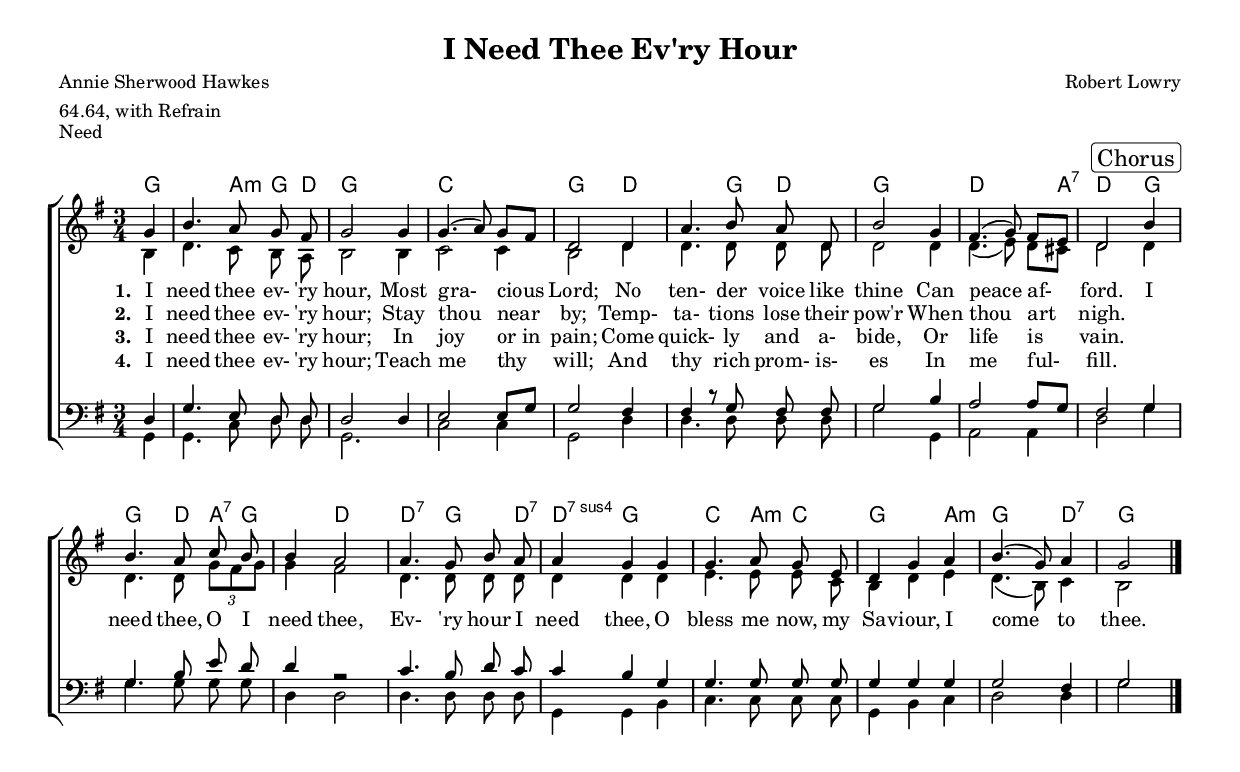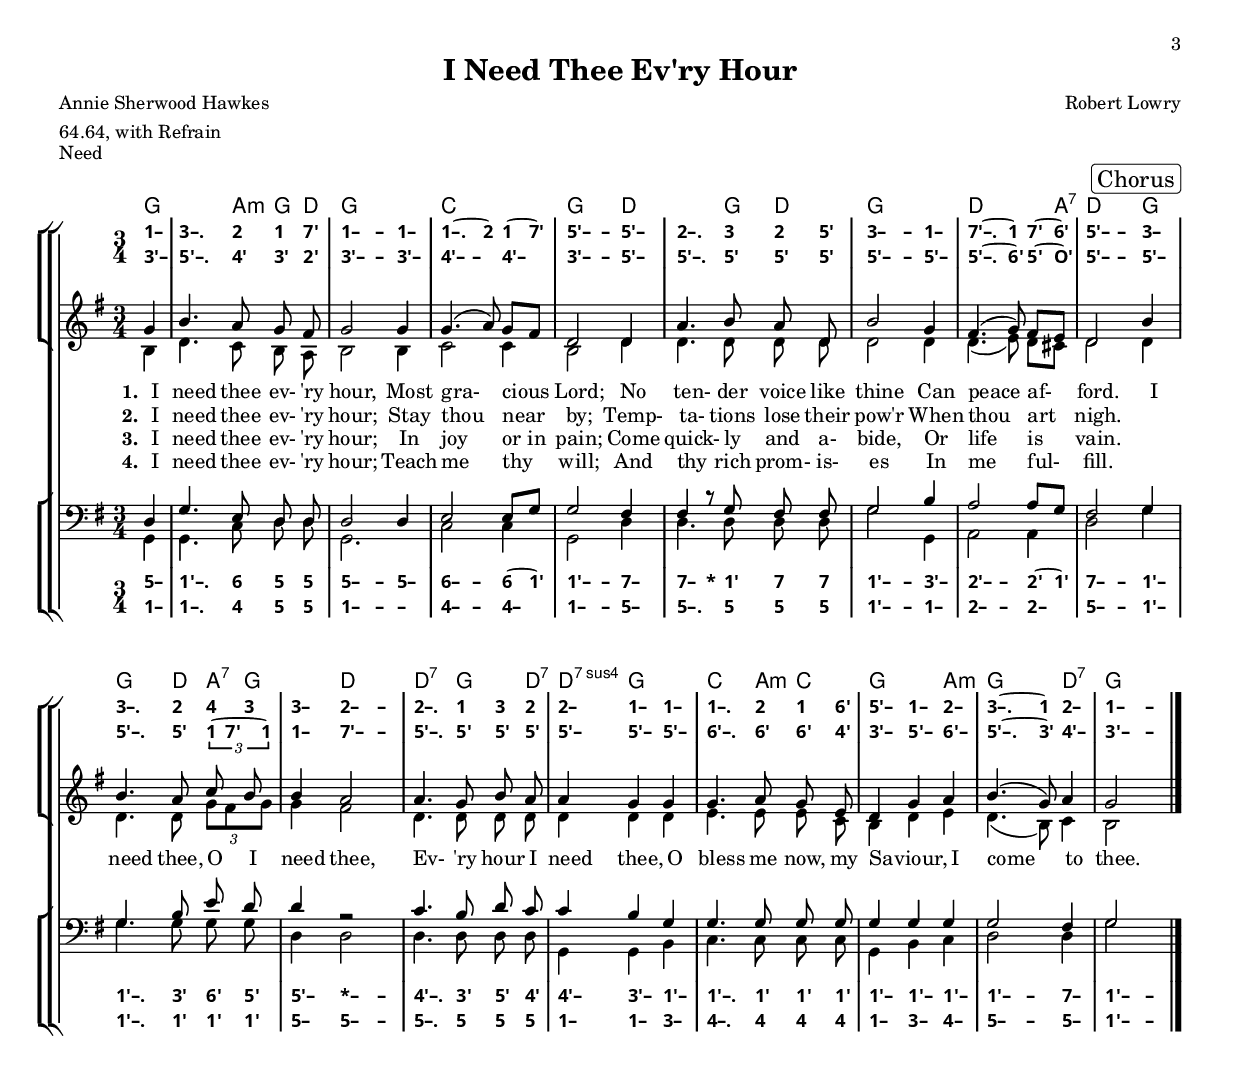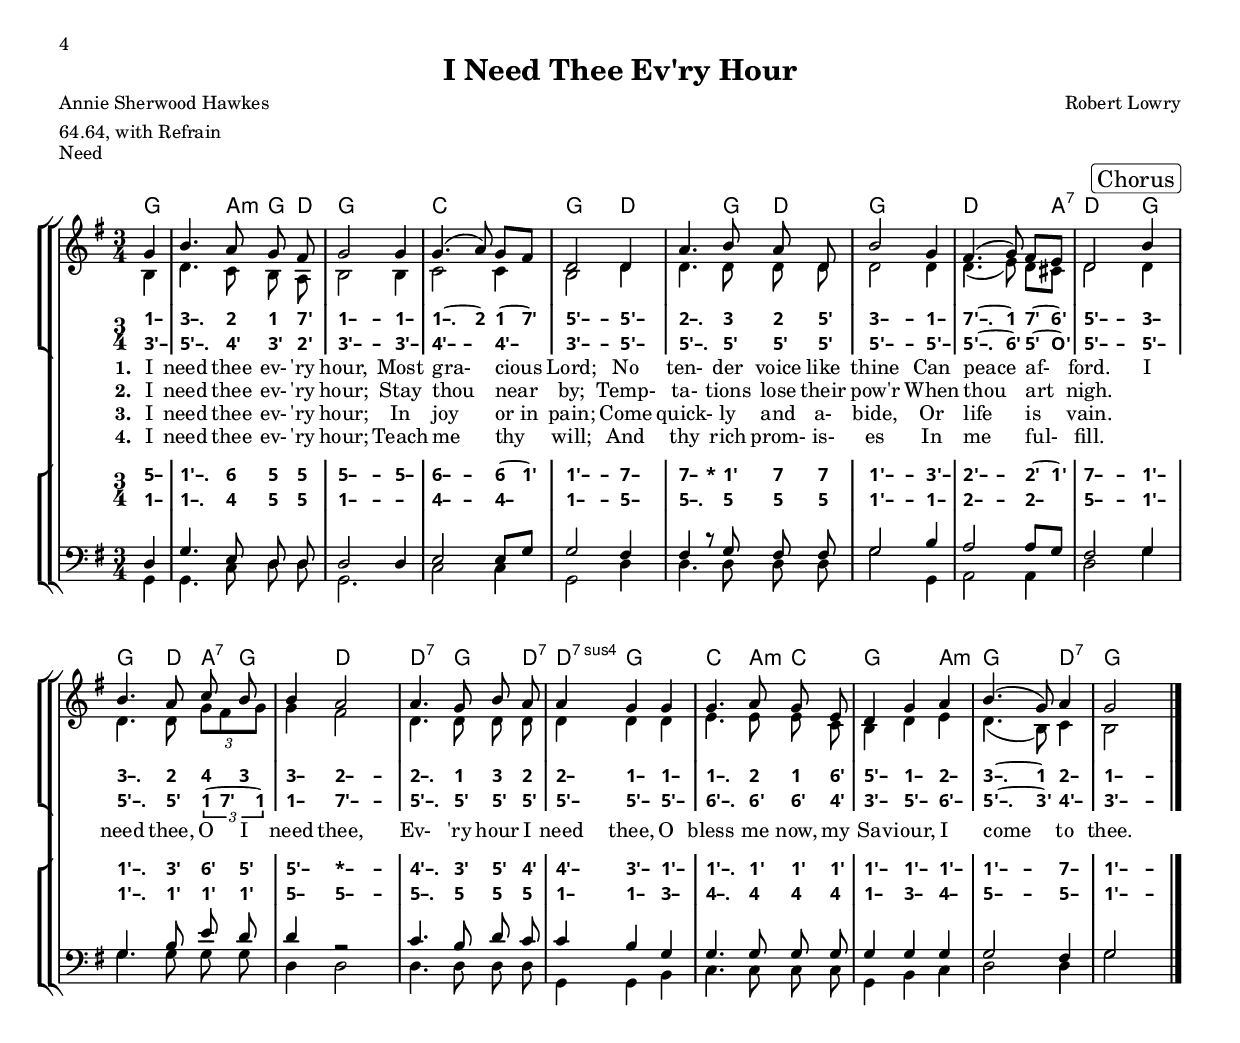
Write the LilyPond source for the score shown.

% Version 1.1
% Last edit: March 24, 2006
% The music and words produced by this source code are believed
% to be in the public domain in the United States. The source
% code itself is covered by the Creative Commons Attribution-
% NonCommercial license, 
% http://creativecommons.org/licenses/by-nc/2.5/
% Attribution: Geoff Horton

\version "2.18.0"
\include "english.ly"

#(set-global-staff-size 16)
\pointAndClickOff

\header {
    title = "I Need Thee Ev'ry Hour"
    composer = "Robert Lowry"
    poet = "Annie Sherwood Hawkes"
    translator = "Refrain by Robert Lowry"
    piece = "Need"
    meter = "64.64, with Refrain"
    arranger = ""
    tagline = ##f
}

chorus = #(define-music-function () ()
    #{\mark \markup {\vcenter \rounded-box Chorus } #})

world = {
  \key g \major
  \time 3/4
  \partial 4*1
  \autoBeamOff
}

melody = \relative c'' {
  \world
  g | b4. a8 g fs | g2 g4 | g4.( a8) g[ fs] | d2 d4 | a'4. b8 a d, | b'2 g4 |
  fs4.( g8) fs[ e] | d2 \chorus b'4 | b4. a8 c b | b4 a2 | a4. g8 b a | a4 g g | g4. a8 g e |
  d4 g a | b4.( g8) a4 | g2 \bar "|."
}


alto = \relative c' {
  \world
  b4 | d4. c8 b a | b2 b4 | c2 c4 | b2 d4 | d4. d8 d d | d2 d4 | d4.( e8) d[ cs] |
  d2 d4 | d4. d8 \tuplet 3/2 { g[ fs g] } | g4 fs2 | d4. d8 d d | d4 d d | e4. e8 e c | b4 d e |
  d4.( b8) c4 | b2 
}

tenor = \relative c {
  \world
  d4 | g4. e8 d d | d2 d4 | e2 e8[ g] | g2 fs4 | fs4 r8 g8 fs fs | g2 b4 | a2 a8[ g] |
  fs2 g4 | g4. b8 e d | d4 r2 | c4. b8 d c | c4 b g | g4. g8 g g | g4 g g |
  g2 fs4 | g2
}

bass = \relative c {
  \world
  g4 | g4. c8 d d | g,2. | c2 c4 | g2 d'4 | d4. d8 d d | g2 g,4 | a2 a4 |
  d2 g4 | g4. g8 g g | d4 d2 | d4. d8 d d | g,4 g b | c4. c8 c c | g4 b c |
  d2 d4 | g2
}

verseOne = \lyricmode {
  \set stanza = "1. "
  I need thee ev- 'ry hour,
  Most gra- cious Lord;
  No ten- der voice like thine
  Can peace af- ford.
  I need thee, O I need thee,
  Ev- 'ry hour I need thee,
  O bless me now, my Sa -- viour,
  I come to thee.
}

verseTwo = \lyricmode {
  \set stanza = "2. "
  I need thee ev- 'ry hour;
  Stay thou near by;
  Temp- ta- tions lose their pow'r
  When thou art nigh.
}

verseThree = \lyricmode {
  \set stanza = "3. "
  I need thee ev- 'ry hour;
  In joy or_in pain;
  Come quick- ly and a- bide,
  Or life is vain.
}

verseFour = \lyricmode {
  \set stanza = "4. "
  I need thee ev- 'ry hour;
  Teach me thy will;
  And thy rich prom- is- es
  In me ful- fill.
} 

harmonies = \chordmode {
    g4 | g4. a8:m g d | g2 g4 | c2 c4 | g2 d4 | d4. g8 d8 d8 | g2 g4 | d2 d8 a8:7 |
    d2 g4 | g4. d8 a:7 g | g4 d2 | d4.:7 g8 g8 d8:7 | d4:sus4.7 g4 g4 | c4. a8:m c8 c8 |
    g4 g a:m | g2 d4:7 | g2
}

% CipherLanguage = "jianpu"
CipherLanguage = "lisu"


\version "2.18.0"

#(define-public (jianpuCipherMap) (list '(1 . "1") '(2 . "2") '(3 . "3")
                       '(4 . "4") '(5 . "5") '(6 . "6") '(7 . "7")
                       '("o-3" . "̤̣") '("o-2" . "̤") '("o-1" . "̣") '("o0" . "")
                       '("o1" . "̇") '("o2" . "̈") '("o3" . "̈̇") '("o4" . "̈̈")
                       '(-1 . "–") '(-2 . "0") '("dot" . ".")))
#(define-public (lisuCipherMap) (list '(10 . "1") '(15 . "A") '(20 . "2") '(25 . "E")
                     '(30 . "3") '(40 . "4") '(45 . "O")
                     '(50 . "5") '(55 . "U") '(60 . "6") '(65 . "Y") '(70 . "7")
                     '("d2" . "–") '("d3" . "") '("d4" . "ʹ")
                     '("o-1". ",") '("o1" . "'")
                     '(-10 . "") '(-20 . "*")))

#(define CipherMap
    (cond ((string=? CipherLanguage "jianpu") jianpuCipherMap)
          ((string=? CipherLanguage "lisu") lisuCipherMap)))

#(define (encodePitch pitch duration)
    (let* ((o (if (null? pitch) -1 (ly:pitch-octave pitch)))
           (a (if (null? pitch) 0 (ly:pitch-alteration pitch)))
           (n (if (null? pitch) -2 (if (< o -4) -1 (1+ (ly:pitch-notename pitch)))))
           (od (+ (* 0.1 (ly:duration-dot-count duration)) o)))
          (cons od (* 10 (+ n a)))))
#(define (decodePitch encoded grob) 
    (let* ((n (inexact->exact (round (/ (cdr encoded) 10))))
           (a (- (* 10 n) (cdr encoded)))
           (o (1+ (inexact->exact (round (car encoded)))))
           (dc (inexact->exact (round (* 10 (- (+ 1.0 (car encoded)) o)))))
           (d (ly:grob-property grob 'duration-log))
           (cmap CipherMap)
           (name (or (assoc-ref (cmap) (cdr encoded))
                     (string-append (or (assoc-ref (cmap) (string-append "a" (number->string a))) "")
                                    (or (assoc-ref (cmap) n) ""))))
           (octave (or (assoc-ref (cmap) (string-append "o" (number->string o))) ""))
           (duration (or (assoc-ref (cmap) (string-append "d" (number->string d))) ""))
           (dot (string-join (map (lambda (x) (or (assoc-ref (cmap) "dot") ".")) (iota dc)))))
          (string-append name octave duration dot)))

#(define (beamdirp arts dir)
    (cond ((null? arts) #f)
          ((and (eq? (ly:music-property (car arts) 'name) 'BeamEvent)
                (= (ly:music-property (car arts) 'span-direction) dir)) #t)
          (else (beamdirp (cdr arts) dir))))

#(define (addBeams lastnote m state changed dml)
    (if (> dml 2) (begin
        (if (and state (or (beamdirp (ly:music-property m 'articulations) -1)
                              changed))
            (let* ((e (make-music 'BeamEvent 'span-direction 1))
                   (a (ly:music-property lastnote 'articulations)))
                  (ly:music-set-property! lastnote 'articulations (append a (list e)))))
        (if (or (and (not state) (not (beamdirp (ly:music-property m 'articulations) -1)))
                changed)
            (let* ((s (make-music 'BeamEvent 'span-direction -1))
                   (a (ly:music-property m 'articulations)))
                  (ly:music-set-property! m 'articulations (append a (list s)))))
        (set! state (not (beamdirp (ly:music-property m 'articulations) 1)))))
    (if (and (< dml 3) state) (begin
        (set! state #f)
        (let* ((e (make-music 'BeamEvent 'span-direction 1))
               (a (ly:music-property lastnote 'articulations)))
              (ly:music-set-property! lastnote 'articulations (append a (list e))))))
    state)

#(define (singleBeams lastnote m state changed dml)
    (let* ((arts (ly:music-property m 'articulations))
           (haso (beamdirp arts -1))
           (hasc (beamdirp arts 1))
           (open (make-music 'BeamEvent 'span-direction -1))
           (close (make-music 'BeamEvent 'span-direction 1)))
          (if (and (> dml 2) (not (or state haso hasc)))
              (ly:music-set-property! m 'articulations (append arts (list open close))))
          state))

#(define (slurBeams lastnote m state changed dml)
    (let* ((arts (ly:music-property m 'articulations)))
          (for-each (lambda (a)
                        (if (eq? (ly:music-property a 'name) 'BeamEvent) (begin
                            (ly:music-set-property! a 'name 'SlurEvent)
                            (ly:music-set-property! a 'types '(post-event span-even event slur-event))))) arts)
          #f))

#(define (procnote_ lastnote mnote state changed)
    (let* ((m (ly:music-deep-copy mnote))
           (dml (ly:duration-log (ly:music-property mnote 'duration)))
           (lastl (if (null? lastnote) 0
                      (ly:duration-log (ly:music-property lastnote 'duration)))))
          ; force beaming on all quavers
          (set! state (if (string=? CipherLanguage "lisu")
                          (slurBeams lastnote m state changed dml)
                          (singleBeams lastnote m state changed dml)))
          ; test for minims and longer and split
          (if (< dml 2)
            (let* ((d2 (ly:make-duration 2))
                   (newm (ly:music-deep-copy m))
                   (newl (ly:music-deep-copy m))
                   (res (list))
                   (p (ly:music-property m 'pitch))
                   (pn (if (null? p) 0 (ly:pitch-notename p)))
                   (pa (if (null? p) 0 (ly:pitch-alteration p)))
                   (dots (ly:duration-dot-count (ly:music-property m 'duration)))
                   (dashcount (- (* (if (< dml 1) 4 2) (if (> dots 0) 1.5 1)) 1))
                   (hideonetie (make-music 'ContextSpeccedMusic 'context-type 'Bottom 'element
                      (make-music 'OverrideProperty 'once #t 'symbol 'Slur
                                  'grob-property-path (list 'transparent)
                                  'pop-first #t 'grob-value #t))))
                  (ly:music-set-property! newm 'duration d2)
                  (ly:music-set-property! newm 'articulations 
                            (list (make-music 'SlurEvent 'span-direction -1)))
                  (set! res (append res (list hideonetie newm)))
                  (ly:music-set-property! newl 'duration d2)
                  (ly:music-set-property! newl 'pitch (ly:make-pitch -6 pn pa))
                  (for-each (lambda (x) (set! res (append res (list newl))))
                            (iota (- dashcount 1)))
                  (ly:music-set-property! m 'duration d2)
                  (ly:music-set-property! m 'pitch (ly:make-pitch -6 pn pa))
                  (ly:music-set-property! m 'articulations (append (ly:music-property m 'articulations)
                            (list (make-music 'SlurEvent 'span-direction 1))))
                  (cons state (append res (list m))))
            (list state m))))

prepCipher = #(define-music-function (parser location notes) (ly:music?)
    "Split long notes into invisibly slured shorter special ones. Force beaming everywhere"
    (let* ((tonic (ly:make-pitch 0 0))
           (lastnote '())
           (state #f)
           (changed #t))
        (define (proconenote_ music)
            (let* ((t (ly:music-property music 'name))
                   (p (ly:music-property music 'pitch))
                   (res '())
                   (status #f))
                (cond ((or (eq? t 'NoteEvent) (eq? t 'RestEvent)) (begin
                       (set! changed (not (eq? t (if (null? lastnote) '() (ly:music-property lastnote 'name)))))
                       (if (ly:pitch? p)
                           (ly:music-set-property! music 'pitch (ly:pitch-diff p tonic)))
                       (set! res (procnote_ lastnote music state changed))
                       (set! state (car res))
                       (set! lastnote (car (reverse res)))
                       (cdr res)))
                      ((eq? t 'KeyChangeEvent) (begin
                       (set! tonic (ly:music-property music 'tonic))
                       (list music)))
                      (else (list music)))))
        (define (procmus_ music)
            (let* ((e (ly:music-property music 'element))
                   (res (proconenote_ music)))
                (if (null? e) (begin
                    (set! e (ly:music-property music 'elements))
                    (if (not (null? e))
                        (ly:music-set-property! (car res) 'elements (append-map procmus_ e))))
                    (ly:music-set-property! (car res) 'element (car (procmus_ e))))
                res))
        (car (procmus_ notes))))

%        (make-music 'SequentialMusic 'elements (list (procmus_ notes)))))

#(define (makeNoteHead context engraver event pitch)
    (let* ((g (ly:engraver-make-grob engraver 'NoteHead event))
           (steps (if (null? pitch) 0 (ly:pitch-steps pitch)))
           (mc (+ steps (ly:context-property context 'middleCPosition 0)))
           (d (ly:event-property event 'duration)))
          (ly:grob-set-property! g 'duration-log (ly:duration-log d))
          (ly:grob-set-property! g 'staff-position mc)
          (ly:grob-set-property! g 'stem-attachment '(0 . 0))
          (ly:grob-set-property! g 'extra-offset (encodePitch pitch d))))

CipherVoiceAdjust = #(define-music-function (parser location lang) (string?)
    (if (string=? lang "lisu")
        (ly:parser-include-string "\\remove \"Accidental_engraver\" \\override Beam #'transparent = ##t % \\override Stem #'direction = #UP"))
    (make-music 'SequentialMusic 'void #t))
    
\layout {
    cipher-beam-overhang = #0.5
    cipher-font = #"Charis SIL bold"
    cipher-font-size = #0
    \context {
        \Voice
        \name CipherVoice
        \alias Voice
        \remove "Note_head_line_engraver"
        \remove "Note_heads_engraver"
        \remove "Rest_engraver"
        \remove "Dots_engraver"
        \override Stem #'direction = #DOWN
        \CipherVoiceAdjust \CipherLanguage
        \override NoteHead #'transparent = ##f
        \override NoteHead #'Y-offset = #1
        \override Stem #'transparent = ##t
        \override StaffSymbol.line-count = #0
        \consists #(lambda (context)
          (let ((events (list)))
            (make-engraver
              (listeners
                ((rhythmic-event engraver event)
                 (set! events (cons event events))))
              ((process-music translator)
               (if (not (null? events))
                   (for-each (lambda (e)
                        (let* ((d (ly:event-property e 'duration))
                               (dl (ly:duration-log d))
                               (p (ly:event-property e 'pitch))
                               (d2 (ly:make-duration 2)))
                              (makeNoteHead context translator e p))) events)))
              ((stop-translation-timestep translator)
                  (set! events (list))))))
        \override Accidental #'font-size = #-4
        \override Accidental #'Y-offset = #0
        \override Stem #'length-fraction = #0.1
        \override Beam #'beam-thickness = #0.1
        \override Beam #'length-fraction = #0.5
        \override Tie #'staff-position = #3
        \override Slur #'staff-position = #3.0
        \override Slur #'height-limit = #0.5
        \override TupletBracket #'bracket-visibility = ##t
        \override TupletBracket #'direction = #UP
        \override TupletBracket #'padding = #0
        \override TupletBracket #'outside-staff-priority = #1
        \override NoteHead #'font-size = #2
        \override NoteHead #'stencil = #(lambda (grob) (let*
            ((e (ly:grob-property grob 'extra-offset '(0 . 0)))
             (t (decodePitch e grob))
             (layout (ly:grob-layout grob))
             (font (ly:output-def-lookup layout 'cipher-font "Times New Roman"))
             (fontsize (ly:output-def-lookup layout 'cipher-font-size 0)))
            (ly:grob-set-property! grob 'extra-offset '(0 . 0))
            (grob-interpret-markup grob
                (markup #:override (cons 'font-name font) #:override (cons 'font-size fontsize)
                        #:text (if (null? t) " " t)))))
        \override Beam #'stencil = #(lambda (grob) (let*
            ((p (ly:grob-property grob 'beam-segments))
             (overhang (ly:output-def-lookup (ly:grob-layout grob) 'cipher-beam-overhang 0.5))
             (q (map (lambda (x) (let*
                    ((left (cadadr x))
                     (right (cddadr x))
                     (o (if (< (- right left) 2.5) (* -0.5 overhang) overhang))) 
                    (cons (car x) (list (cons 'horizontal (cons (- left o) (+ right o))))))) p)))
            (ly:grob-set-property! grob 'beam-segments q)
            (ly:beam::print grob)))
        \shiftOff
    }

    \context {
        \CipherVoice
        \name CipherTwo
        \alias CipherVoice
        \override NoteHead #'Y-offset = #-2
        \override TupletBracket #'direction = #DOWN
    }

CipherStaffAdjust = #(define-music-function (parser location lang) (string?)
    (if (string=? lang "lisu")
        (ly:parser-include-string "\\remove \"Accidental_engraver\""))
    (make-music 'SequentialMusic 'void #t))

    \context {
        \Staff
        \name CipherStaff
        \alias Staff
        \accepts "CipherVoice"
        \accepts "CipherTwo"
        \remove "Clef_engraver"
        \remove "Key_engraver"
        \CipherStaffAdjust \CipherLanguage
        \override StaffSymbol #'line-count = #0
        \override BarLine #'bar-extent = #'(-2.5 . 3.5)
        \override StaffSymbol #'Y-extent = #'(-1.5 . 1.5)
        \override StaffGrouper #'staff-staff-spacing = #'((minimum-distance . 3) (padding . 1) (stretchability . 5) (basic-distance . 3))
        \override Staff #'padding = #0
    }
}

#(define (setLanguageLisu)
    (define-public CipherLanguage lisuCipherMap))


condmus = #(define-music-function (parser location sym music) (string? string?)
    (define (my1 x y) x)
    (if (> (length (filter (lambda (x) (string=? (symbol->string x) sym)) 
                           (hash-map->list my1 (struct-ref (current-module) 0)))) 0)
        (ly:parser-include-string music))
    (make-music 'SequentialMusic 'void #t))


cipherChords = \new ChordNames \with {
        % \override ChordName #'font-size = #-1
        \override VerticalAxisGroup #'minimum-Y-extent = #'(0 . 2) } <<
    \set chordChanges = ##t
    \harmonies
>>
cipherWesternUpper = \context Staff = upper <<
  \context Voice = soprano { \voiceOne \melody }
  \context Voice = altos { \voiceTwo \alto }
>>
cipherWesternLower = \context Staff = lower <<
    \clef bass
    \context Voice = tenors { << \voiceOne \tenor >> }
    \context Voice = basses { << \voiceTwo \bass >> }
>>
cipherLyrics = \new Lyrics \lyricsto soprano <<
    \condmus "verseOne" "{ \verseOne }"
    \condmus "verseTwo" "\\new Lyrics \lyricsto soprano { \verseTwo }"
    \condmus "verseThree" "\\new Lyrics \lyricsto soprano { \verseThree }"
    \condmus "verseFour" "\\new Lyrics \lyricsto soprano { \verseFour }"
    \condmus "verseFive" "\\new Lyrics \lyricsto soprano { \verseFive }"
>>
cipherCipherUpper = \new CipherStaff = "one" <<
    \context CipherVoice = "ciphersop" { \prepCipher \melody }
    \context CipherTwo = "cipheralto" { \prepCipher \alto }
    \new NullVoice = "soprano" { \melody }
>>
cipherCipherLower = \new CipherStaff = "three" <<
    \context CipherVoice { \prepCipher \tenor }
    \context CipherTwo { \prepCipher \bass }
>>

westernScore = \score {
\header { }
\context ChoirStaff <<
    \context StaffGroup = "top" <<
        \cipherChords
        \cipherWesternUpper
    >>
    \cipherLyrics
    \context StaffGroup = "bottom" <<
        \cipherWesternLower
    >>
>>

\layout {
    indent = #0
    \context {
        \Score
        \remove "Bar_number_engraver"
    }
}
}

cipherScore = \score {
\header { }
\context ChoirStaff <<
    \context StaffGroup = "top" <<
        \cipherChords
        \cipherCipherUpper
    >>
    \cipherLyrics
    \context StaffGroup = "bottom" <<
        \cipherCipherLower
    >>
>>

\layout {
    indent = #0
    \context {
        \Score
        \remove "Bar_number_engraver"
    }
    \context {
        \StaffGroup
        \accepts "CipherStaff"
    }
}
}

cipherOuterScore = \score {
\header { }
\context ChoirStaff <<
    \context StaffGroup = "top" <<
        \cipherChords
        \cipherCipherUpper
        \cipherWesternUpper
    >>
    \cipherLyrics
    \context StaffGroup = "bottom" <<
        \cipherWesternLower
        \cipherCipherLower
    >>
>>

\layout {
    indent = #0
    \context {
        \Score
        \remove "Bar_number_engraver"
    }
    \context {
        \StaffGroup
        \accepts "CipherStaff"
    }
}
}

cipherInnerScore = \score {
\header { }
\context ChoirStaff <<
    \context StaffGroup = "top" <<
        \cipherChords
        \cipherWesternUpper
        \cipherCipherUpper
    >>
    \cipherLyrics
    \context StaffGroup = "bottom" <<
        \cipherCipherLower
        \cipherWesternLower
    >>
>>
\layout {
    indent = #0
    \context {
        \Score
        \remove "Bar_number_engraver"
    }
    \context {
        \StaffGroup
        \accepts "CipherStaff"
    }
}
}

\paper {
  ragged-bottom = ##t
  top-margin = 0.25\in
  bottom-margin = 0.25\in
  between-system-space = 2\in
  system-system-spacing = #'((basic-distance . 15) (padding . 5))
}



\bookpart {
\westernScore
}

\bookpart {
\cipherScore
}

\bookpart {
\cipherOuterScore
}

\bookpart {
\cipherInnerScore
}

%{
  Per _The Hymnal 1940_, 438 first tune.
  Change log:
  3-24-06 Move to 2.8 and current formatting
%}


